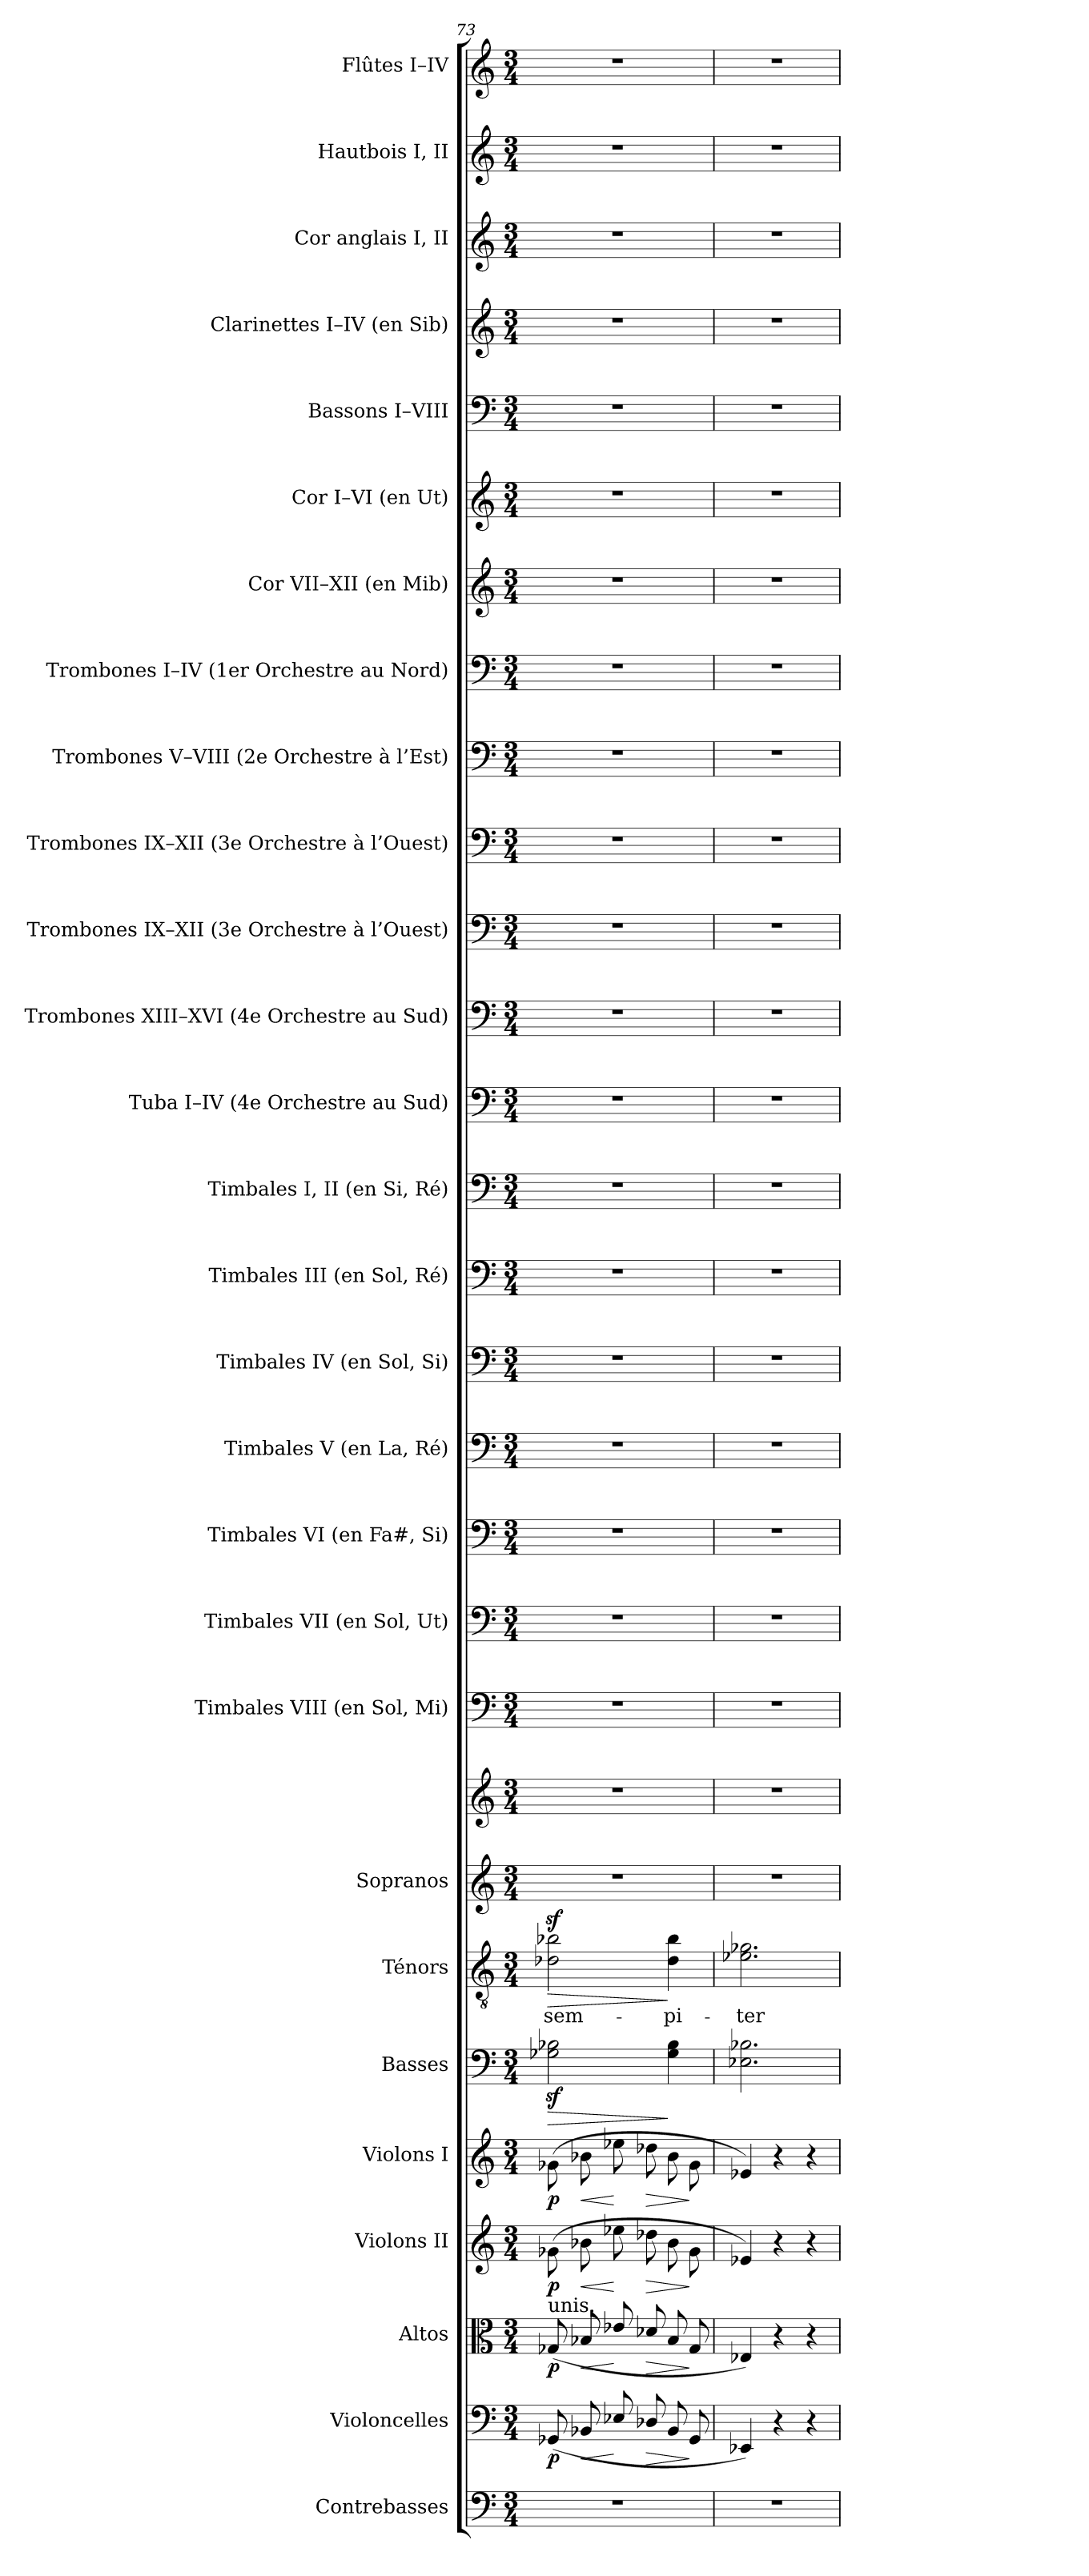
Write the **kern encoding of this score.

**kern	**kern	**dynam	**kern	**dynam	**kern	**dynam	**kern	**dynam	**kern	**dynam	**kern	**text	**dynam	**kern	**kern	**kern	**kern	**kern	**kern	**kern	**kern	**kern	**kern	**kern	**kern	**kern	**kern	**kern	**kern	**kern	**kern	**kern	**kern	**kern	**kern
*part28	*part27	*part27	*part26	*part26	*part25	*part25	*part24	*part24	*part23	*part23	*part22	*part22	*part22	*part21	*part21	*part20	*part19	*part18	*part17	*part16	*part15	*part14	*part13	*part12	*part11	*part10	*part9	*part8	*part7	*part6	*part5	*part4	*part3	*part2	*part1
*staff29	*staff28	*staff28	*staff27	*staff27	*staff26	*staff26	*staff25	*staff25	*staff24	*staff24	*staff23	*staff23	*staff23	*staff22	*staff21	*staff20	*staff19	*staff18	*staff17	*staff16	*staff15	*staff14	*staff13	*staff12	*staff11	*staff10	*staff9	*staff8	*staff7	*staff6	*staff5	*staff4	*staff3	*staff2	*staff1
*I"Contrebasses	*I"Violoncelles	*	*I"Altos	*	*I"Violons II	*	*I"Violons I	*	*I"Basses	*	*I"Ténors	*	*	*I"Sopranos	*	*I"Timbales VIII (en Sol, Mi)	*I"Timbales VII (en Sol, Ut)	*I"Timbales VI (en Fa#, Si)	*I"Timbales V (en La, Ré)	*I"Timbales IV (en Sol, Si)	*I"Timbales III (en Sol, Ré)	*I"Timbales I, II (en Si, Ré)	*I"Tuba I–IV (4e Orchestre au Sud)	*I"Trombones XIII–XVI (4e Orchestre au Sud)	*I"Trombones IX–XII (3e Orchestre à l’Ouest)	*I"Trombones IX–XII (3e Orchestre à l’Ouest)	*I"Trombones V–VIII (2e Orchestre à l’Est)	*I"Trombones I–IV (1er Orchestre au Nord)	*I"Cor VII–XII (en Mib)	*I"Cor I–VI (en Ut)	*I"Bassons I–VIII	*I"Clarinettes I–IV (en Sib)	*I"Cor anglais I, II	*I"Hautbois I, II	*I"Flûtes I–IV
*I'Cb.	*I'Vlles	*	*I'Altos	*	*I'Vns II	*	*I'Vns I	*	*I'Basses	*	*I'Tén.	*	*	*I'Sopr.	*	*I'VIII	*I'VII	*I'VI	*I'Timb.  V	*I'IV	*I'III	*I'I, II	*I'Tb.	*I'4e Orchestre	*	*I'Trb.  3e Orchestre	*I'2e Orchestre	*I'1er Orchestre	*I'Cor (Mib)	*I'Cor (Ut)	*I'Bns	*I'Cl. (Sib)	*I'C. a.	*I'Hb.	*I'Fl.
!!LO:PB:g=z
*clefF4	*clefF4	*	*clefC3	*	*clefG2	*	*clefG2	*	*clefF4	*	*clefGv2	*	*	*clefG2	*clefG2	*clefF4	*clefF4	*clefF4	*clefF4	*clefF4	*clefF4	*clefF4	*clefF4	*clefF4	*clefF4	*clefF4	*clefF4	*clefF4	*clefG2	*clefG2	*clefF4	*clefG2	*clefG2	*clefG2	*clefG2
*ITrd7c12	*	*	*	*	*	*	*	*	*	*	*ITrd7c12	*	*	*	*	*	*	*	*	*	*	*	*	*	*	*	*	*	*ITrd5c9	*ITrd7c12	*	*ITrd1c2	*ITrd4c7	*	*
*k[]	*k[]	*	*k[]	*	*k[]	*	*k[]	*	*k[]	*	*k[]	*	*	*k[]	*k[]	*k[]	*k[]	*k[]	*k[]	*k[]	*k[]	*k[]	*k[]	*k[]	*k[]	*k[]	*k[]	*k[]	*k[b-e-a-]	*k[]	*k[]	*k[b-e-]	*k[b-]	*k[]	*k[]
*C:	*C:	*	*C:	*	*C:	*	*C:	*	*C:	*	*C:	*	*	*C:	*C:	*C:	*C:	*C:	*C:	*C:	*C:	*C:	*C:	*C:	*C:	*C:	*C:	*C:	*E-:	*C:	*C:	*B-:	*F:	*C:	*C:
*M3/4	*M3/4	*	*M3/4	*	*M3/4	*	*M3/4	*	*M3/4	*	*M3/4	*	*	*M3/4	*M3/4	*M3/4	*M3/4	*M3/4	*M3/4	*M3/4	*M3/4	*M3/4	*M3/4	*M3/4	*M3/4	*M3/4	*M3/4	*M3/4	*M3/4	*M3/4	*M3/4	*M3/4	*M3/4	*M3/4	*M3/4
=73	=73	=73	=73	=73	=73	=73	=73	=73	=73	=73	=73	=73	=73	=73	=73	=73	=73	=73	=73	=73	=73	=73	=73	=73	=73	=73	=73	=73	=73	=73	=73	=73	=73	=73	=73
!LO:N:vis=1	!	!	!	!	!	!	!	!	!	!LO:HP:b	!	!	!	!	!	!	!	!	!	!	!	!	!	!	!	!	!	!	!	!	!	!	!	!	!
!	!	!	!LO:TX:a:t=unis.	!	!	!	!	!	!	!	!	!	!	!	!	!	!	!	!	!	!	!	!	!	!	!	!	!	!	!	!	!	!	!	!
!	!	!	!	!	!	!	!	!	!	!	!	!LO:LY:b:color=#000000	!LO:HP:b	!LO:N:vis=1	!LO:N:vis=1	!LO:N:vis=1	!LO:N:vis=1	!LO:N:vis=1	!LO:N:vis=1	!LO:N:vis=1	!LO:N:vis=1	!LO:N:vis=1	!LO:N:vis=1	!LO:N:vis=1	!LO:N:vis=1	!LO:N:vis=1	!LO:N:vis=1	!LO:N:vis=1	!LO:N:vis=1	!LO:N:vis=1	!LO:N:vis=1	!LO:N:vis=1	!LO:N:vis=1	!LO:N:vis=1	!LO:N:vis=1
2.r	(8GG-Xi/	p	(8G-Xi/	p	(8g-Xi\	p	(8g-Xi\	p	2G-Xi\z 2B-Xiz	>	2D-Xi\z 2B-Xiz	sem-	>	2.r	2.r	2.r	2.r	2.r	2.r	2.r	2.r	2.r	2.r	2.r	2.r	2.r	2.r	2.r	2.r	2.r	2.r	2.r	2.r	2.r	2.r
!	!	!LO:HP:b	!	!LO:HP:b	!	!LO:HP:b	!	!LO:HP:b	!	!	!	!	!	!	!	!	!	!	!	!	!	!	!	!	!	!	!	!	!	!	!	!	!	!	!
.	8BB-Xi/	<	8B-Xi/	<	8b-Xi\	<	8b-Xi\	<	.	.	.	.	.	.	.	.	.	.	.	.	.	.	.	.	.	.	.	.	.	.	.	.	.	.	.
.	8E-Xi/	[	8e-Xi/	[	8ee-Xi\	[	8ee-Xi\	[	.	.	.	.	.	.	.	.	.	.	.	.	.	.	.	.	.	.	.	.	.	.	.	.	.	.	.
!	!	!LO:HP:b	!	!LO:HP:b	!	!LO:HP:b	!	!LO:HP:b	!	!	!	!	!	!	!	!	!	!	!	!	!	!	!	!	!	!	!	!	!	!	!	!	!	!	!
.	8D-Xi/	>	8d-Xi/	>	8dd-Xi\	>	8dd-Xi\	>	.	.	.	.	.	.	.	.	.	.	.	.	.	.	.	.	.	.	.	.	.	.	.	.	.	.	.
!	!	!	!	!	!	!	!	!	!	!	!	!LO:LY:b:color=#000000	!	!	!	!	!	!	!	!	!	!	!	!	!	!	!	!	!	!	!	!	!	!	!
.	8BB-i/	.	8B-i/	.	8b-i\	.	8b-i\	.	4G-i\ 4B-i	]	4D-i\ 4B-i	-pi-	]	.	.	.	.	.	.	.	.	.	.	.	.	.	.	.	.	.	.	.	.	.	.
.	8GG-i/	]	8G-i/	]	8g-i\	]	8g-i\	]	.	.	.	.	.	.	.	.	.	.	.	.	.	.	.	.	.	.	.	.	.	.	.	.	.	.	.
=74	=74	=74	=74	=74	=74	=74	=74	=74	=74	=74	=74	=74	=74	=74	=74	=74	=74	=74	=74	=74	=74	=74	=74	=74	=74	=74	=74	=74	=74	=74	=74	=74	=74	=74	=74
!LO:N:vis=1	!	!	!	!	!	!	!	!	!	!	!	!	!	!	!	!	!	!	!	!	!	!	!	!	!	!	!	!	!	!	!	!	!	!	!
!	!	!	!	!	!	!	!	!	!	!	!	!LO:LY:b:color=#000000	!	!LO:N:vis=1	!LO:N:vis=1	!LO:N:vis=1	!LO:N:vis=1	!LO:N:vis=1	!LO:N:vis=1	!LO:N:vis=1	!LO:N:vis=1	!LO:N:vis=1	!LO:N:vis=1	!LO:N:vis=1	!LO:N:vis=1	!LO:N:vis=1	!LO:N:vis=1	!LO:N:vis=1	!LO:N:vis=1	!LO:N:vis=1	!LO:N:vis=1	!LO:N:vis=1	!LO:N:vis=1	!LO:N:vis=1	!LO:N:vis=1
2.r	4EE-Xi/)	.	4E-Xi/)	.	4e-Xi/)	.	4e-Xi/)	.	2.E-Xi\ 2.B-Xi	.	2.E-Xi\ 2.G-Xi	-ter-	.	2.r	2.r	2.r	2.r	2.r	2.r	2.r	2.r	2.r	2.r	2.r	2.r	2.r	2.r	2.r	2.r	2.r	2.r	2.r	2.r	2.r	2.r
.	4r	.	4r	.	4r	.	4r	.	.	.	.	.	.	.	.	.	.	.	.	.	.	.	.	.	.	.	.	.	.	.	.	.	.	.	.
.	4r	.	4r	.	4r	.	4r	.	.	.	.	.	.	.	.	.	.	.	.	.	.	.	.	.	.	.	.	.	.	.	.	.	.	.	.
=	=	=	=	=	=	=	=	=	=	=	=	=	=	=	=	=	=	=	=	=	=	=	=	=	=	=	=	=	=	=	=	=	=	=	=
*-	*-	*-	*-	*-	*-	*-	*-	*-	*-	*-	*-	*-	*-	*-	*-	*-	*-	*-	*-	*-	*-	*-	*-	*-	*-	*-	*-	*-	*-	*-	*-	*-	*-	*-	*-
